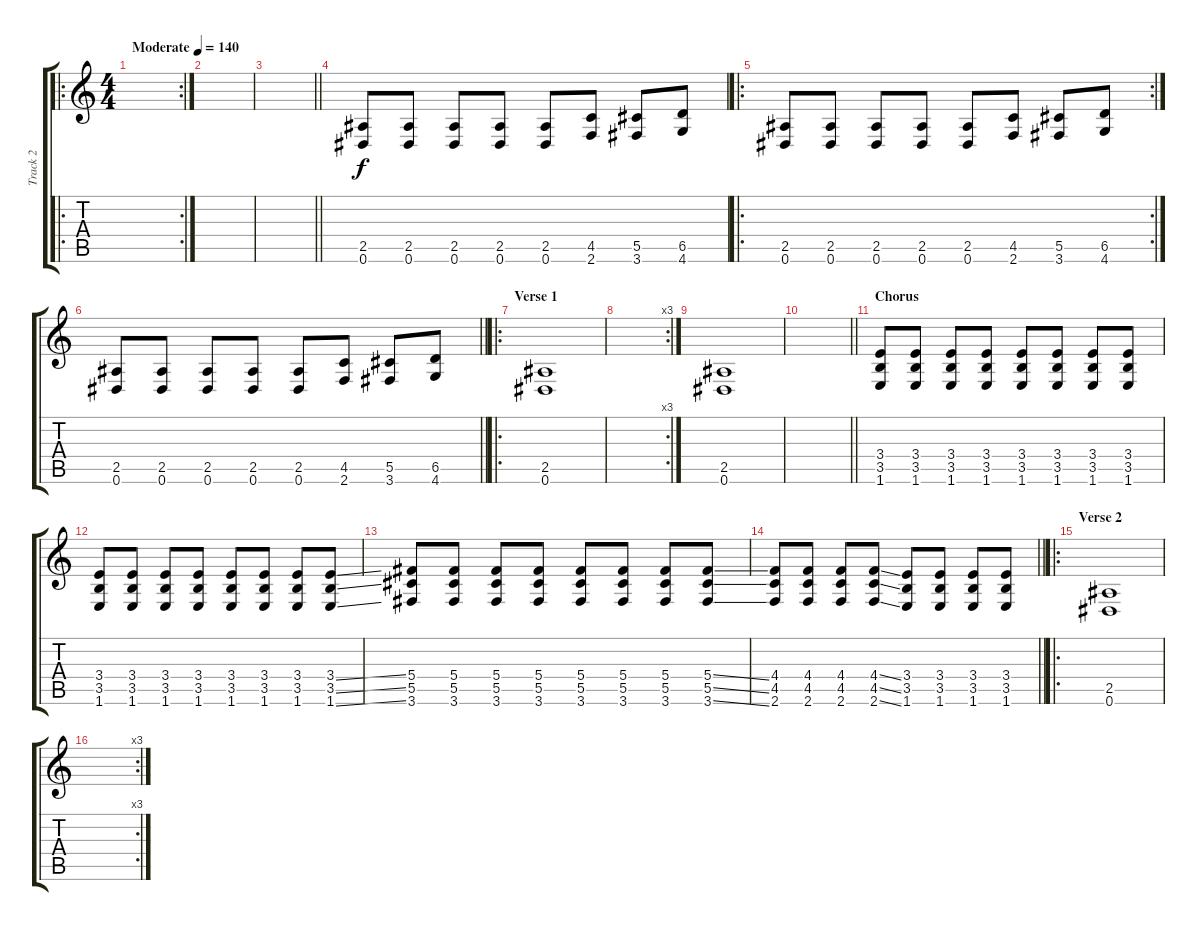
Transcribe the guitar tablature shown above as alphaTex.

\track ("Track 2" "Track 2") {instrument distortionguitar}
\staff {score tabs}
\tuning (Eb4 Bb3 Gb3 Db3 Ab2 Eb2) {hide}
\ro
\rc 2
\ts (4 4)
\tempo (140 "Moderate")
\clef g2
\ks c
|
|
\barLineRight lightlight
|
\section ("" "")
(2.5 0.6).8 (2.5 0.6).8 (2.5 0.6).8 (2.5 0.6).8 (2.5 0.6).8 (4.5 2.6).8 (5.5 3.6).8 (6.5 4.6).8 |
\ro
\rc 2
(2.5 0.6).8 (2.5 0.6).8 (2.5 0.6).8 (2.5 0.6).8 (2.5 0.6).8 (4.5 2.6).8 (5.5 3.6).8 (6.5 4.6).8 |
\barLineRight lightlight
(2.5 0.6).8 (2.5 0.6).8 (2.5 0.6).8 (2.5 0.6).8 (2.5 0.6).8 (4.5 2.6).8 (5.5 3.6).8 (6.5 4.6).8 |
\ro
\section ("" "Verse 1")
(2.5 0.6).1 |
\rc 3
|
(2.5 0.6).1 |
\barLineRight lightlight
|
\section ("" "Chorus ")
(3.4 3.5 1.6).8 (3.4 3.5 1.6).8 (3.4 3.5 1.6).8 (3.4 3.5 1.6).8 (3.4 3.5 1.6).8 (3.4 3.5 1.6).8 (3.4 3.5 1.6).8 (3.4 3.5 1.6).8 |
(3.4 3.5 1.6).8 (3.4 3.5 1.6).8 (3.4 3.5 1.6).8 (3.4 3.5 1.6).8 (3.4 3.5 1.6).8 (3.4 3.5 1.6).8 (3.4 3.5 1.6).8 (3.4{ss} 3.5{ss} 1.6{ss}).8 |
(5.4 5.5 3.6).8 (5.4 5.5 3.6).8 (5.4 5.5 3.6).8 (5.4 5.5 3.6).8 (5.4 5.5 3.6).8 (5.4 5.5 3.6).8 (5.4 5.5 3.6).8 (5.4{ss} 5.5{ss} 3.6{ss}).8 |
\barLineRight lightlight
(4.4 4.5 2.6).8 (4.4 4.5 2.6).8 (4.4 4.5 2.6).8 (4.4{ss} 4.5{ss} 2.6{ss}).8 (3.4 3.5 1.6).8 (3.4 3.5 1.6).8 (3.4 3.5 1.6).8 (3.4 3.5 1.6).8 |
\ro
\section ("" "Verse 2")
(2.5 0.6).1 |
\rc 3
